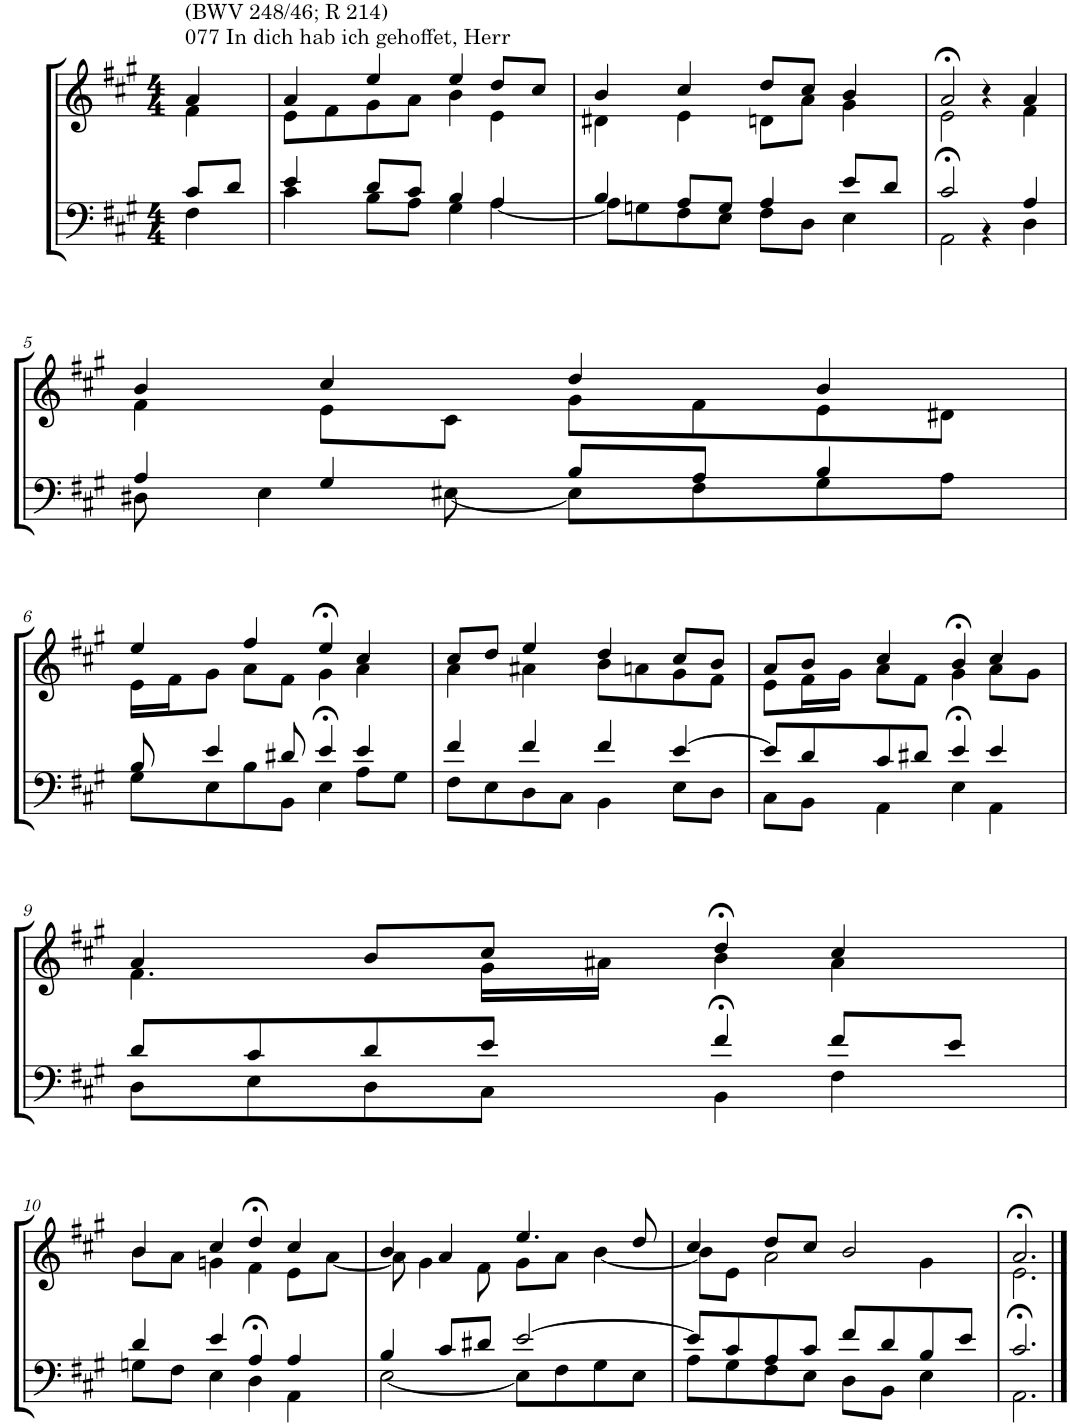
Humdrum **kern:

**kern	**kern
*part2	*part1
*staff2	*staff1
*I"Tenor/Baß	*I"Sopran/Alt
*clefF4	*clefG2
*k[f#c#g#]	*k[f#c#g#]
*M4/4	*M4/4
=1	=1
*^	*^
!	!	!LO:TX:a:t=077 In dich hab ich gehoffet, Herr	!
!	!	!LO:TX:a:t=(BWV 248/46; R 214)	!
8c#/L	4F#\	4a/	4f#\
8d/J	.	.	.
=2	=2	=2	=2
4e/	4c#\	4a/	8e\L
.	.	.	8f#\
8d/L	8B\L	4ee/	8g#\
8c#/J	8A\J	.	8a\J
4B/	4G#\	4ee/	4b\
4A/	[4A\	8dd/L	4e\
.	.	8cc#/J	.
=3	=3	=3	=3
4B/	8A\L]	4b/	4d#X\
.	8Gn\	.	.
8A/L	8F#\	4cc#/	4e\
8G/J	8E\J	.	.
4A/	8F#\L	8dd/L	8dn\L
.	8D\J	8cc#/J	8a\J
8e/L	4E\	4b/	4g#\
8d/J	.	.	.
=4	=4	=4	=4
2c#/	2AA>\	2a>/	2e\
4ryy	4r	4r	4ryy
4A/	4D\	4a/	4f#\
!!LO:LB:g=z	!!
=5	=5	=5	=5
4A/	8D#X\	4b/	4f#\
.	4E\	.	.
4G#/	.	4cc#/	8e\L
.	[8E#X\	.	8c#\J
8B/L	8E#\L]	4dd/	8g#\L
8A/J	8F#\	.	8f#\
4B/	8G#\	4b/	8e\
.	8A\J	.	8d#X\J
!!LO:LB:g=z	!!
=6	=6	=6	=6
8B/	8G#\L	4ee/	16e\LL
.	.	.	16f#\J
4e/	8E\	.	8g#\J
.	8B\	4ff#/	8a\L
8d#X/	8BB\J	.	8f#\J
4e/	4E>\	4ee>/	4g#\
4e/	8A\L	4cc#/	4a\
.	8G#\J	.	.
=7	=7	=7	=7
4f#/	8F#\L	8cc#/L	4a\
.	8E\	8dd/J	.
4f#/	8D\	4ee/	4a#X\
.	8C#\J	.	.
4f#/	4BB\	4dd/	8b\L
.	.	.	8an\
[4e/	8E\L	8cc#/L	8g#\
.	8D\J	8b/J	8f#\J
=8	=8	=8	=8
8e/L]	8C#\L	8a/L	8e\L
8d/	8BB\J	8b/J	16f#\L
.	.	.	16g#\JJ
8c#/	4AA\	4cc#/	8a\L
8d#X/J	.	.	8f#\J
4e/	4E>\	4b>/	4g#\
4e/	4AA\	4cc#/	8a\L
.	.	.	8g#\J
!!LO:LB:g=z	!!
=9	=9	=9	=9
8d/L	8D\L	4a/	4.f#\
8c#/	8E\	.	.
8d/	8D\	8b/L	.
8e/J	8C#\J	8cc#/J	16g#\LL
.	.	.	16a#X\JJ
4f#/	4BB>\	4dd>/	4b\
8f#/L	4F#\	4cc#/	4a#\
8e/J	.	.	.
!!LO:LB:g=z	!!
=10	=10	=10	=10
4d/	8Gn\L	4b/	8b\L
.	8F#\J	.	8a\J
4e/	4E\	4cc#/	4gn\
4A/	4D>\	4dd>/	4f#\
4A/	4AA\	4cc#/	8e\L
.	.	.	[8a\J
=11	=11	=11	=11
4B/	[2E\	4b/	8a\]
.	.	.	4g#\
8c#/L	.	4a/	.
8d#X/J	.	.	8f#\
[2e/	8E\L]	4.ee/	8g#\L
.	8F#\	.	8a\J
.	8G#\	.	[4b\
.	8E\J	8dd/	.
=12	=12	=12	=12
8e/L]	8A\L	4cc#/	8b\L]
8c#/	8G#\	.	8e\J
8A/	8F#\	8dd/L	2a\
8c#/J	8E\J	8cc#/J	.
8f#/L	8D\L	2b/	.
8d/	8BB\J	.	.
8B/	4E\	.	4g#\
8e/J	.	.	.
=13	=13	=13	=13
2.c#/	2.AA>\	2.a>/	2.e\
*v	*v	*	*
*	*v	*v
==	==
*-	*-
